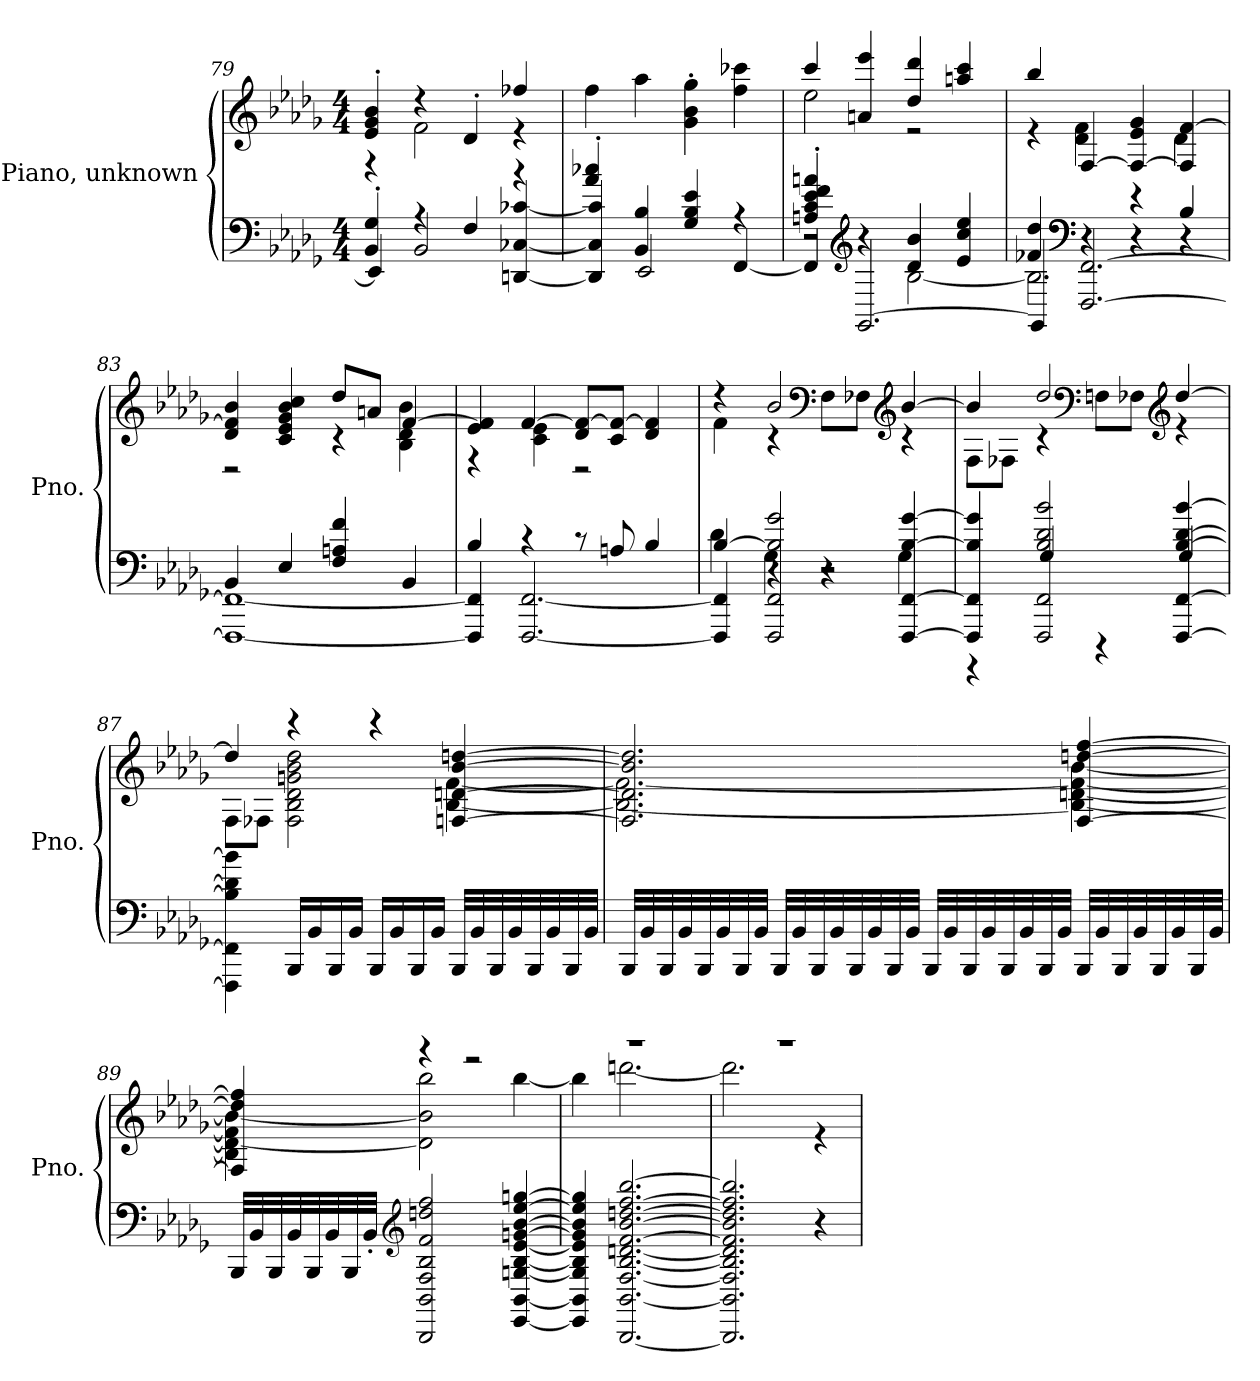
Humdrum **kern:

**kern	**kern
*part1	*part1
*staff2	*staff1
*I"Piano, unknown	*
*I'Pno.	*
*clefF4	*clefG2
*k[b-e-a-d-g-]	*k[b-e-a-d-g-]
*M4/4	*M4/4
=79	=79
*^	*^
4BB-/' 4G-/'	4EE-/]	4e-/' 4g-/' 4b-/'	4r
4r	2BB-/	4r	2f\
4F/	.	4d-'/	.
4r	[4DDn/ [4C-X/ [4c-X/	4ff-X/	4r
*	*	*v	*v
!!LO:LB:g=z
=80	=80	=80
4a-/' 4cc-X/'	4DD/] 4C-/] 4c-/]	4ff\
4BB-/ 4B-/	2EE-/	4aa-\
4G-/ 4B-/ 4e-/	.	4g-\' 4b-\' 4gg-\'
4r	[4FF/	4ff\ 4ccc-X\
=81	=81	=81
*	*^	*^
4An/' 4c/' 4e-/' 4f/' 4an/'	2r	4FF/]	4ccc/	2ee-\
*clefG2	*	*	*	*
4r	.	[2.GG-/	4an/ 4eee-/	.
4d-/ 4b-/	[2B-\	.	4dd-/ 4ddd-/	2r
4e-/ 4cc/ 4ee-/	.	.	4aan/ 4ccc/	.
=82	=82	=82	=82	=82
4f-X/ 4dd-/	2.B-\]	4GG-/]	4bb-/	4r
*clefF4	*	*	*	*
4r	.	[2.FFF/ [2.FF/	[4F/	4d-\ 4f\
4r	.	.	4F/_ 4e-/ 4g-/	4r
4B-/	4r	.	4F/] [4f/	4d-\
*	*v	*v	*	*
=83	=83	=83	=83
4BB-/	1FFF_ 1FF_	4d-/ 4f/] 4b-/	2r
4E-/	.	4c/ 4e-/ 4g-/ 4b-/ 4cc/	.
4F/ 4An/ 4f/	.	8dd-/L	4r
.	.	8an/J	.
4BB-/	.	[4f/	4B-\ 4d-\ 4b-\
!!LO:LB:g=z	!!
=84	=84	=84	=84
4B-/	4FFF/] 4FF/]	4e-/ 4f/]	4r
4r	[2.FFF/ [2.FF/	[4f/	4c\ 4e-\
8r	.	8d-/ 8f/_L	2r
8An/	.	8c/ 8f/_J	.
4B-/	.	4d-/ 4f/]	.
=85	=85	=85	=85
*	*^	*	*
[4B-/	4d-\	4FFF/] 4FF/]	4r	4f\
2FFF/ 2FF/ 2B-/] 2g-/	4G-\	4r	2b-/	4r
*	*	*	*clefF4	*
.	4r	2r	.	8F\L
.	.	.	.	8F-X\J
*	*	*	*clefG2	*
[4FFF/ [4FF/ [4B-/ [4g-/	4G-\	.	[4b-/	4r
*	*v	*v	*	*
=86	=86	=86	=86
4FFF/] 4FF/] 4B-/] 4g-/]	4r	4b-/]	8F\L
.	.	.	8F-X\J
2FFF/ 2FF/ 2B-/ 2d-/ 2b-/	4G-/	2dd-/	4r
*	*	*clefF4	*
.	4r	.	8Fn\L
.	.	.	8F-X\J
*	*	*clefG2	*
[4FFF/ [4FF/ [4B-/ [4d-/ [4b-/	4G-/	[4dd-/	4r
*v	*v	*	*
!!LO:PB:g=z	!!
=87	=87	=87
4FFF\] 4FF\] 4B-\] 4d-\] 4b-\]	4dd-/]	8F\L
.	.	8F-X\J
16BBB-/LL	4r	2F-\ 2B-\ 2d-\ 2gn\ 2b-\ 2dd-\
16BB-/	.	.
16BBB-/	.	.
16BB-/JJ	.	.
16BBB-/LL	4r	.
16BB-/	.	.
16BBB-/	.	.
16BB-/JJ	.	.
32BBB-/LLL	[4Fn/ [4dn/ [4b-/ [4ddn/	[4B-\ [4f\
32BB-/	.	.
32BBB-/	.	.
32BB-/	.	.
32BBB-/	.	.
32BB-/	.	.
32BBB-/	.	.
32BB-/JJJ	.	.
!!LO:LB:g=z	!!
=88	=88	=88
32BBB-/LLL	2.F/] 2.d/] 2.b-/] 2.dd/]	2.B-\_ 2.f\_
32BB-/	.	.
32BBB-/	.	.
32BB-/	.	.
32BBB-/	.	.
32BB-/	.	.
32BBB-/	.	.
32BB-/JJJ	.	.
32BBB-/LLL	.	.
32BB-/	.	.
32BBB-/	.	.
32BB-/	.	.
32BBB-/	.	.
32BB-/	.	.
32BBB-/	.	.
32BB-/JJJ	.	.
32BBB-/LLL	.	.
32BB-/	.	.
32BBB-/	.	.
32BB-/	.	.
32BBB-/	.	.
32BB-/	.	.
32BBB-/	.	.
32BB-/JJJ	.	.
32BBB-/LLL	[4F/ [4ddn/ [4ff/	4B-\_ [4dn\ 4f\_ [4b-\
32BB-/	.	.
32BBB-/	.	.
32BB-/	.	.
32BBB-/	.	.
32BB-/	.	.
32BBB-/	.	.
32BB-/JJJ	.	.
=89	=89	=89
32BBB-/LLL	4F/] 4dd/] 4ff/]	4B-\] 4d\_ 4f\] 4b-\_
32BB-/	.	.
32BBB-/	.	.
32BB-/	.	.
32BBB-/	.	.
32BB-/	.	.
32BBB-/	.	.
32BB-'/JJJ	.	.
*clefG2	*	*
2BBB-/ 2BB-/ 2F/ 2B-/ 2f/ 2ddn/ 2ff/	4r	2d\] 2b-\] 2bb-\
.	2r	.
[4EE-/ [4BB-/ [4Gn/ [4B-/ [4e-/ [4gn/ [4b-/ [4ee-/ [4ggn/	.	[4bb-\
!!LO:LB:g=z	!!
=90	=90	=90
4EE-/] 4BB-/] 4G/] 4B-/] 4e-/] 4g/] 4b-/] 4ee-/] 4gg/]	1r	4bb-\]
[2.BBB-/ [2.BB-/ [2.F/ [2.B-/ [2.dn/ [2.f/ [2.b-/ [2.ddn/ [2.ff/ [2.bb-/	.	[2.dddn\
=91	=91	=91
2.BBB-/] 2.BB-/] 2.F/] 2.B-/] 2.d/] 2.f/] 2.b-/] 2.dd/] 2.ff/] 2.bb-/]	1r	2.ddd\]
4r	.	4r
*	*v	*v
=	=
*-	*-
